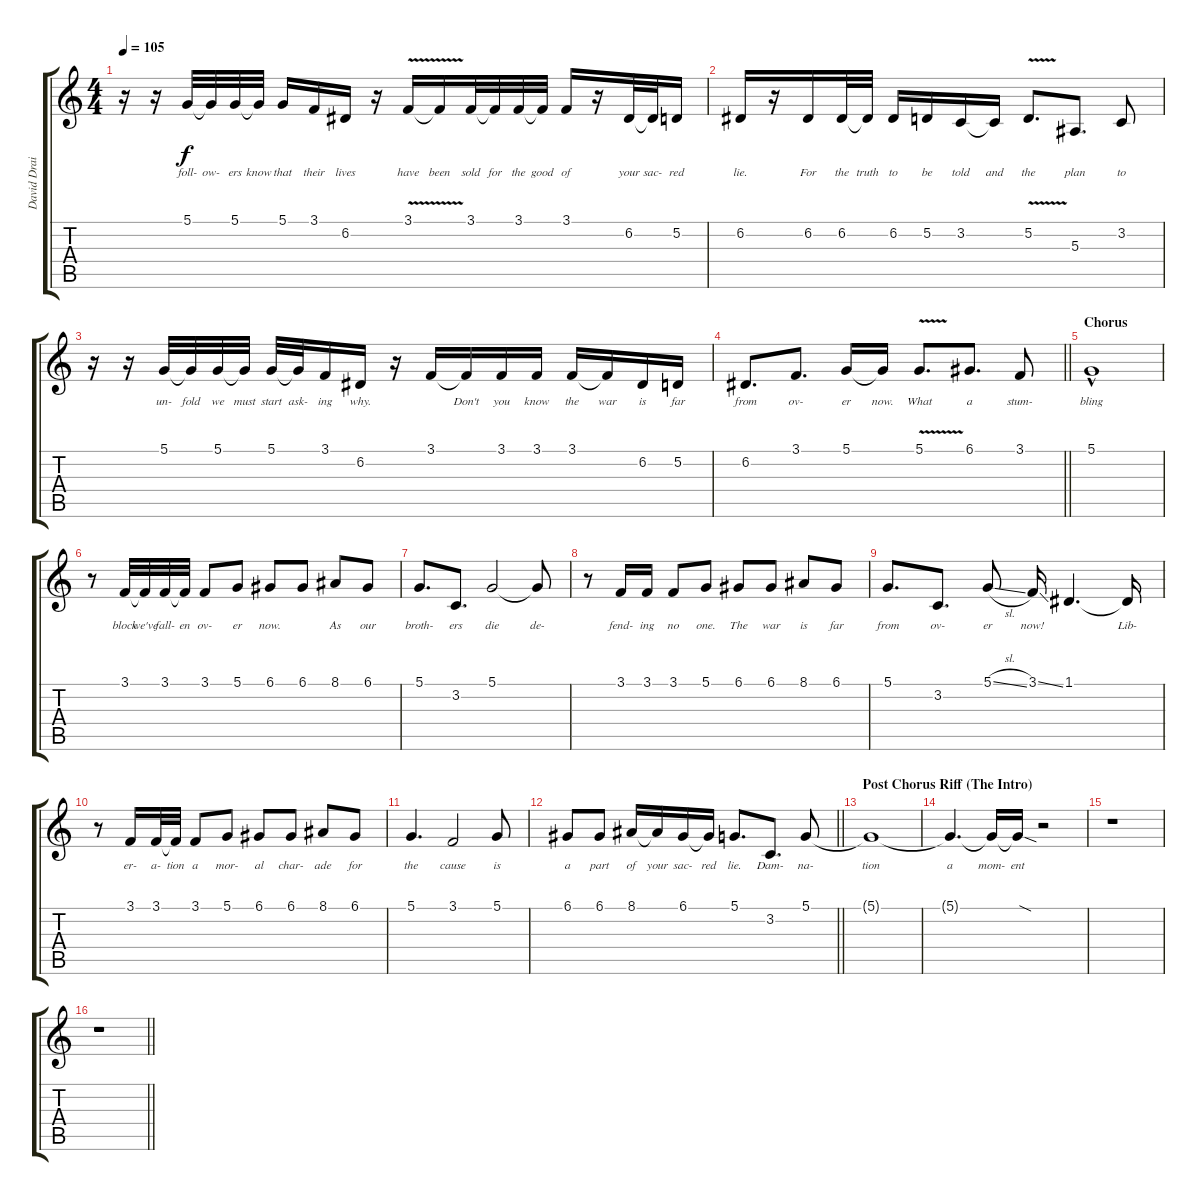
\track ("David Draiman (Vocals)" "David Drai") {instrument blownbottle}
\staff {score tabs}
\tuning (D4 A3 F3 C3 G2 C2) {hide}
\ts (4 4)
\tempo 105
\clef g2
\ks c
r.16{dy f} r.16 5.1.32{lyrics (0 "foll-") lyrics (1 "") lyrics (2 "") lyrics (3 "") lyrics (4 "")} 5.1{t}.32{lyrics (0 "ow-") lyrics (1 "") lyrics (2 "") lyrics (3 "") lyrics (4 "")} 5.1.32{lyrics (0 "ers") lyrics (1 "") lyrics (2 "") lyrics (3 "") lyrics (4 "")} 5.1{t}.32{lyrics (0 "know") lyrics (1 "") lyrics (2 "") lyrics (3 "") lyrics (4 "")} 5.1.16{lyrics (0 "that") lyrics (1 "") lyrics (2 "") lyrics (3 "") lyrics (4 "")} 3.1.16{lyrics (0 "their") lyrics (1 "") lyrics (2 "") lyrics (3 "") lyrics (4 "")} 6.2.16{lyrics (0 "lives") lyrics (1 "") lyrics (2 "") lyrics (3 "") lyrics (4 "")} r.16 3.1{v}.16{lyrics (0 "have") lyrics (1 "") lyrics (2 "") lyrics (3 "") lyrics (4 "")} 3.1{v t}.16{lyrics (0 "been") lyrics (1 "") lyrics (2 "") lyrics (3 "") lyrics (4 "")} 3.1.32{lyrics (0 "sold") lyrics (1 "") lyrics (2 "") lyrics (3 "") lyrics (4 "")} 3.1{t}.32{lyrics (0 "for") lyrics (1 "") lyrics (2 "") lyrics (3 "") lyrics (4 "")} 3.1.32{lyrics (0 "the") lyrics (1 "") lyrics (2 "") lyrics (3 "") lyrics (4 "")} 3.1{t}.32{lyrics (0 "good") lyrics (1 "") lyrics (2 "") lyrics (3 "") lyrics (4 "")} 3.1.16{lyrics (0 "of") lyrics (1 "") lyrics (2 "") lyrics (3 "") lyrics (4 "")} r.16 6.2.32{lyrics (0 "your") lyrics (1 "") lyrics (2 "") lyrics (3 "") lyrics (4 "")} 6.2{t}.32{lyrics (0 "sac-") lyrics (1 "") lyrics (2 "") lyrics (3 "") lyrics (4 "")} 5.2.16{lyrics (0 "red") lyrics (1 "") lyrics (2 "") lyrics (3 "") lyrics (4 "")} |
6.2.16{lyrics (0 "lie.") lyrics (1 "") lyrics (2 "") lyrics (3 "") lyrics (4 "")} r.16 6.2.16{lyrics (0 "For") lyrics (1 "") lyrics (2 "") lyrics (3 "") lyrics (4 "")} 6.2.32{lyrics (0 "the") lyrics (1 "") lyrics (2 "") lyrics (3 "") lyrics (4 "")} 6.2{t}.32{lyrics (0 "truth") lyrics (1 "") lyrics (2 "") lyrics (3 "") lyrics (4 "")} 6.2.16{lyrics (0 "to") lyrics (1 "") lyrics (2 "") lyrics (3 "") lyrics (4 "")} 5.2.16{lyrics (0 "be") lyrics (1 "") lyrics (2 "") lyrics (3 "") lyrics (4 "")} 3.2.16{lyrics (0 "told") lyrics (1 "") lyrics (2 "") lyrics (3 "") lyrics (4 "")} 3.2{t}.16{lyrics (0 "and") lyrics (1 "") lyrics (2 "") lyrics (3 "") lyrics (4 "")} 5.2{v}.8{d lyrics (0 "the") lyrics (1 "") lyrics (2 "") lyrics (3 "") lyrics (4 "")} 5.3.8{d lyrics (0 "plan") lyrics (1 "") lyrics (2 "") lyrics (3 "") lyrics (4 "")} 3.2.8{lyrics (0 "to") lyrics (1 "") lyrics (2 "") lyrics (3 "") lyrics (4 "")} |
r.16 r.16 5.1.32{lyrics (0 "un-") lyrics (1 "") lyrics (2 "") lyrics (3 "") lyrics (4 "")} 5.1{t}.32{lyrics (0 "fold") lyrics (1 "") lyrics (2 "") lyrics (3 "") lyrics (4 "")} 5.1.32{lyrics (0 "we") lyrics (1 "") lyrics (2 "") lyrics (3 "") lyrics (4 "")} 5.1{t}.32{lyrics (0 "must") lyrics (1 "") lyrics (2 "") lyrics (3 "") lyrics (4 "")} 5.1.32{lyrics (0 "start") lyrics (1 "") lyrics (2 "") lyrics (3 "") lyrics (4 "")} 5.1{t}.32{lyrics (0 "ask-") lyrics (1 "") lyrics (2 "") lyrics (3 "") lyrics (4 "")} 3.1.16{lyrics (0 "ing") lyrics (1 "") lyrics (2 "") lyrics (3 "") lyrics (4 "")} 6.2.16{lyrics (0 "why.") lyrics (1 "") lyrics (2 "") lyrics (3 "") lyrics (4 "")} r.16 3.1.16{lyrics (0 "") lyrics (1 "") lyrics (2 "") lyrics (3 "") lyrics (4 "")} 3.1{t}.16{lyrics (0 "Don't") lyrics (1 "") lyrics (2 "") lyrics (3 "") lyrics (4 "")} 3.1.16{lyrics (0 "you") lyrics (1 "") lyrics (2 "") lyrics (3 "") lyrics (4 "")} 3.1.16{lyrics (0 "know") lyrics (1 "") lyrics (2 "") lyrics (3 "") lyrics (4 "")} 3.1.16{lyrics (0 "the") lyrics (1 "") lyrics (2 "") lyrics (3 "") lyrics (4 "")} 3.1{t}.16{lyrics (0 "war") lyrics (1 "") lyrics (2 "") lyrics (3 "") lyrics (4 "")} 6.2.16{lyrics (0 "is") lyrics (1 "") lyrics (2 "") lyrics (3 "") lyrics (4 "")} 5.2.16{lyrics (0 "far") lyrics (1 "") lyrics (2 "") lyrics (3 "") lyrics (4 "")} |
\barLineRight lightlight
6.2.8{d lyrics (0 "from") lyrics (1 "") lyrics (2 "") lyrics (3 "") lyrics (4 "")} 3.1.8{d lyrics (0 "ov-") lyrics (1 "") lyrics (2 "") lyrics (3 "") lyrics (4 "")} 5.1.16{lyrics (0 "er") lyrics (1 "") lyrics (2 "") lyrics (3 "") lyrics (4 "")} 5.1{t}.16{lyrics (0 "now.") lyrics (1 "") lyrics (2 "") lyrics (3 "") lyrics (4 "")} 5.1{v}.8{d lyrics (0 "What") lyrics (1 "") lyrics (2 "") lyrics (3 "") lyrics (4 "")} 6.1.8{d lyrics (0 "a") lyrics (1 "") lyrics (2 "") lyrics (3 "") lyrics (4 "")} 3.1.8{lyrics (0 "stum-") lyrics (1 "") lyrics (2 "") lyrics (3 "") lyrics (4 "")} |
\section ("" "Chorus")
5.1{hac}.1{lyrics (0 "bling") lyrics (1 "") lyrics (2 "") lyrics (3 "") lyrics (4 "")} |
r.8 3.1.32{lyrics (0 "block") lyrics (1 "") lyrics (2 "") lyrics (3 "") lyrics (4 "")} 3.1{t}.32{lyrics (0 "we've") lyrics (1 "") lyrics (2 "") lyrics (3 "") lyrics (4 "")} 3.1.32{lyrics (0 "fall-") lyrics (1 "") lyrics (2 "") lyrics (3 "") lyrics (4 "")} 3.1{t}.32{lyrics (0 "en") lyrics (1 "") lyrics (2 "") lyrics (3 "") lyrics (4 "")} 3.1.8{lyrics (0 "ov-") lyrics (1 "") lyrics (2 "") lyrics (3 "") lyrics (4 "")} 5.1.8{lyrics (0 "er") lyrics (1 "") lyrics (2 "") lyrics (3 "") lyrics (4 "")} 6.1.8{lyrics (0 "now.") lyrics (1 "") lyrics (2 "") lyrics (3 "") lyrics (4 "")} 6.1.8{lyrics (0 "") lyrics (1 "") lyrics (2 "") lyrics (3 "") lyrics (4 "")} 8.1.8{lyrics (0 "As") lyrics (1 "") lyrics (2 "") lyrics (3 "") lyrics (4 "")} 6.1.8{lyrics (0 "our") lyrics (1 "") lyrics (2 "") lyrics (3 "") lyrics (4 "")} |
5.1.8{d lyrics (0 "broth-") lyrics (1 "") lyrics (2 "") lyrics (3 "") lyrics (4 "")} 3.2.8{d lyrics (0 "ers") lyrics (1 "") lyrics (2 "") lyrics (3 "") lyrics (4 "")} 5.1.2{lyrics (0 "die") lyrics (1 "") lyrics (2 "") lyrics (3 "") lyrics (4 "")} 5.1{t}.8{lyrics (0 "de-") lyrics (1 "") lyrics (2 "") lyrics (3 "") lyrics (4 "")} |
r.8 3.1.16{lyrics (0 "fend-") lyrics (1 "") lyrics (2 "") lyrics (3 "") lyrics (4 "")} 3.1.16{lyrics (0 "ing") lyrics (1 "") lyrics (2 "") lyrics (3 "") lyrics (4 "")} 3.1.8{lyrics (0 "no") lyrics (1 "") lyrics (2 "") lyrics (3 "") lyrics (4 "")} 5.1.8{lyrics (0 "one.") lyrics (1 "") lyrics (2 "") lyrics (3 "") lyrics (4 "")} 6.1.8{lyrics (0 "The") lyrics (1 "") lyrics (2 "") lyrics (3 "") lyrics (4 "")} 6.1.8{lyrics (0 "war") lyrics (1 "") lyrics (2 "") lyrics (3 "") lyrics (4 "")} 8.1.8{lyrics (0 "is") lyrics (1 "") lyrics (2 "") lyrics (3 "") lyrics (4 "")} 6.1.8{lyrics (0 "far") lyrics (1 "") lyrics (2 "") lyrics (3 "") lyrics (4 "")} |
5.1.8{d lyrics (0 "from") lyrics (1 "") lyrics (2 "") lyrics (3 "") lyrics (4 "")} 3.2.8{d lyrics (0 "ov-") lyrics (1 "") lyrics (2 "") lyrics (3 "") lyrics (4 "")} 5.1{sl}.8{lyrics (0 "er") lyrics (1 "") lyrics (2 "") lyrics (3 "") lyrics (4 "")} 3.1{ss}.16{lyrics (0 "now!") lyrics (1 "") lyrics (2 "") lyrics (3 "") lyrics (4 "")} 1.1.4{d lyrics (0 "") lyrics (1 "") lyrics (2 "") lyrics (3 "") lyrics (4 "")} 1.1{t}.16{lyrics (0 "Lib-") lyrics (1 "") lyrics (2 "") lyrics (3 "") lyrics (4 "")} |
r.8 3.1.16{lyrics (0 "er-") lyrics (1 "") lyrics (2 "") lyrics (3 "") lyrics (4 "")} 3.1.32{lyrics (0 "a-") lyrics (1 "") lyrics (2 "") lyrics (3 "") lyrics (4 "")} 3.1{t}.32{lyrics (0 "tion") lyrics (1 "") lyrics (2 "") lyrics (3 "") lyrics (4 "")} 3.1.8{lyrics (0 "a") lyrics (1 "") lyrics (2 "") lyrics (3 "") lyrics (4 "")} 5.1.8{lyrics (0 "mor-") lyrics (1 "") lyrics (2 "") lyrics (3 "") lyrics (4 "")} 6.1.8{lyrics (0 "al") lyrics (1 "") lyrics (2 "") lyrics (3 "") lyrics (4 "")} 6.1.8{lyrics (0 "char-") lyrics (1 "") lyrics (2 "") lyrics (3 "") lyrics (4 "")} 8.1.8{lyrics (0 "ade") lyrics (1 "") lyrics (2 "") lyrics (3 "") lyrics (4 "")} 6.1.8{lyrics (0 "for") lyrics (1 "") lyrics (2 "") lyrics (3 "") lyrics (4 "")} |
5.1.4{d lyrics (0 "the") lyrics (1 "") lyrics (2 "") lyrics (3 "") lyrics (4 "")} 3.1.2{lyrics (0 "cause") lyrics (1 "") lyrics (2 "") lyrics (3 "") lyrics (4 "")} 5.1.8{lyrics (0 "is") lyrics (1 "") lyrics (2 "") lyrics (3 "") lyrics (4 "")} |
\barLineRight lightlight
6.1.8{lyrics (0 "a") lyrics (1 "") lyrics (2 "") lyrics (3 "") lyrics (4 "")} 6.1.8{lyrics (0 "part") lyrics (1 "") lyrics (2 "") lyrics (3 "") lyrics (4 "")} 8.1.16{lyrics (0 "of") lyrics (1 "") lyrics (2 "") lyrics (3 "") lyrics (4 "")} 8.1{t}.16{lyrics (0 "your") lyrics (1 "") lyrics (2 "") lyrics (3 "") lyrics (4 "")} 6.1.16{lyrics (0 "sac-") lyrics (1 "") lyrics (2 "") lyrics (3 "") lyrics (4 "")} 6.1{t}.16{lyrics (0 "red") lyrics (1 "") lyrics (2 "") lyrics (3 "") lyrics (4 "")} 5.1.8{d lyrics (0 "lie.") lyrics (1 "") lyrics (2 "") lyrics (3 "") lyrics (4 "")} 3.2.8{d lyrics (0 "Dam-") lyrics (1 "") lyrics (2 "") lyrics (3 "") lyrics (4 "")} 5.1.8{lyrics (0 "na-") lyrics (1 "") lyrics (2 "") lyrics (3 "") lyrics (4 "")} |
\section ("" "Post Chorus Riff (The Intro)")
5.1{t}.1{lyrics (0 "tion") lyrics (1 "") lyrics (2 "") lyrics (3 "") lyrics (4 "")} |
5.1{t}.4{d lyrics (0 "a") lyrics (1 "") lyrics (2 "") lyrics (3 "") lyrics (4 "")} 5.1{t}.16{lyrics (0 "mom-") lyrics (1 "") lyrics (2 "") lyrics (3 "") lyrics (4 "")} 5.1{sod t}.16{lyrics (0 "ent") lyrics (1 "") lyrics (2 "") lyrics (3 "") lyrics (4 "")} r.2 |
r.1 |
\barLineRight lightlight
r.1
